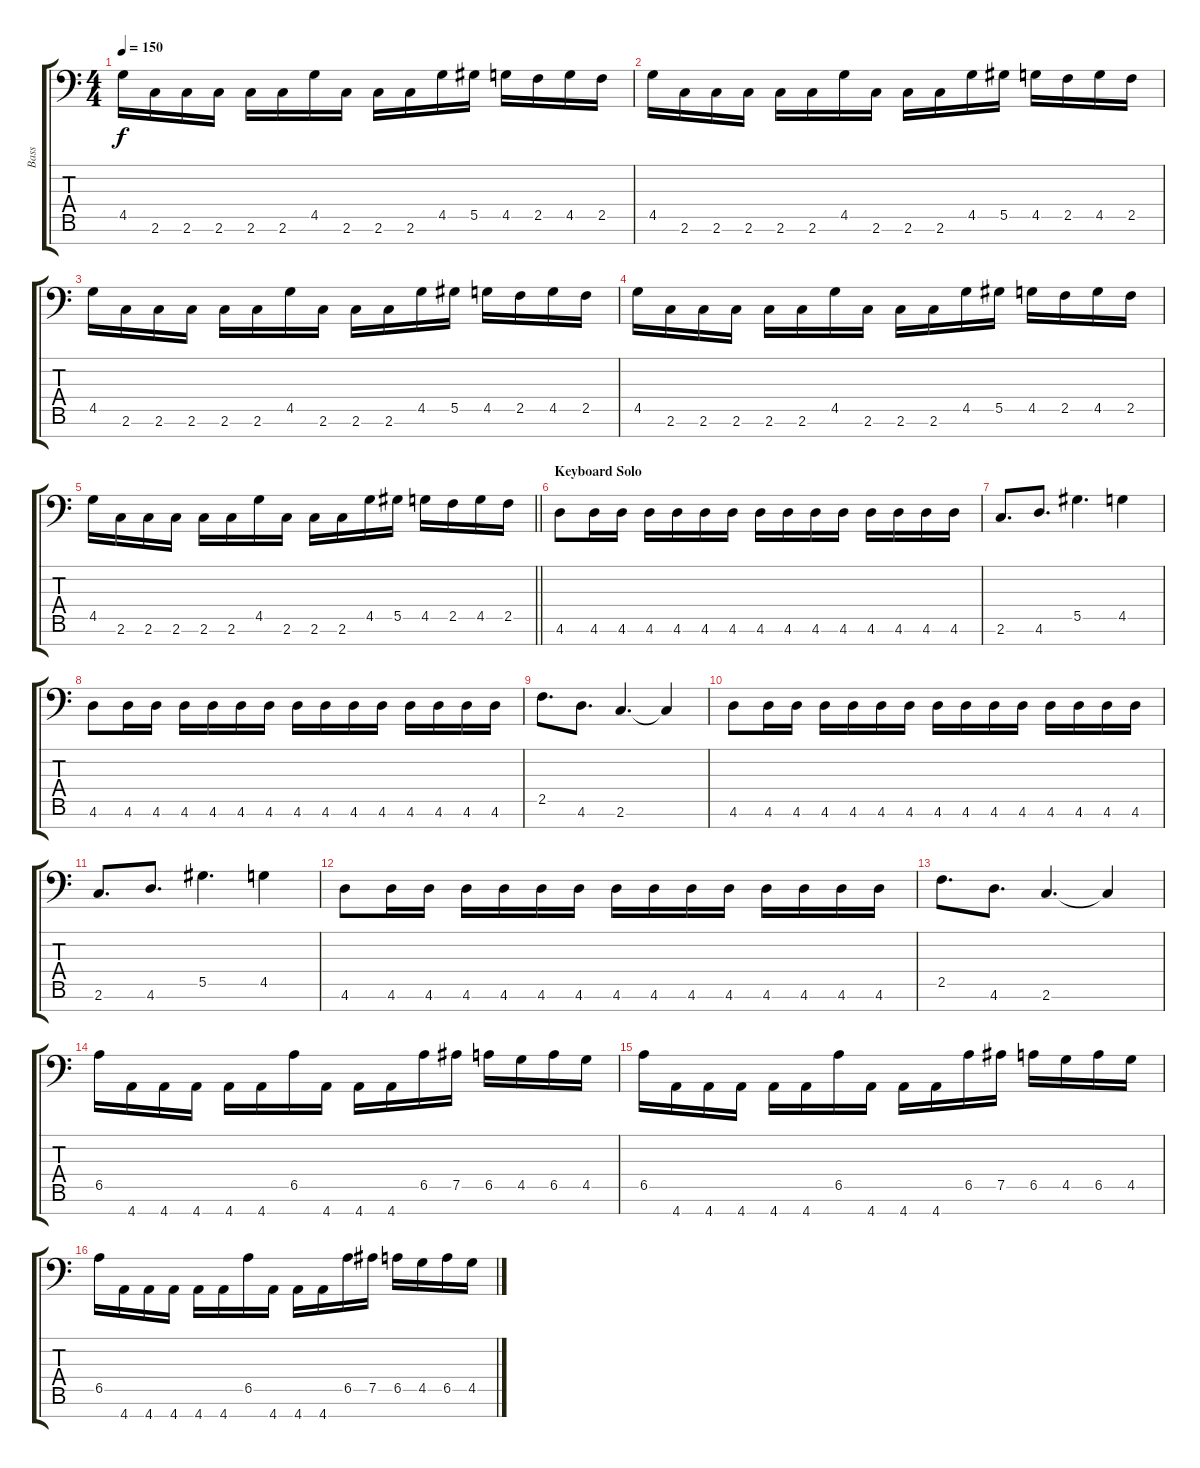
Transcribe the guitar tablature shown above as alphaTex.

\track ("Bass" "Bass") {instrument electricbassfinger}
\staff {score tabs}
\tuning (Bb3 F3 Db3 Ab2 Eb2 Bb1 F1) {hide}
\ts (4 4)
\tempo 150
\clef f4
\ks c
4.5.16{dy f} 2.6.16 2.6.16 2.6.16 2.6.16 2.6.16 4.5.16 2.6.16 2.6.16 2.6.16 4.5.16 5.5.16 4.5.16 2.5.16 4.5.16 2.5.16 |
4.5.16 2.6.16 2.6.16 2.6.16 2.6.16 2.6.16 4.5.16 2.6.16 2.6.16 2.6.16 4.5.16 5.5.16 4.5.16 2.5.16 4.5.16 2.5.16 |
4.5.16 2.6.16 2.6.16 2.6.16 2.6.16 2.6.16 4.5.16 2.6.16 2.6.16 2.6.16 4.5.16 5.5.16 4.5.16 2.5.16 4.5.16 2.5.16 |
4.5.16 2.6.16 2.6.16 2.6.16 2.6.16 2.6.16 4.5.16 2.6.16 2.6.16 2.6.16 4.5.16 5.5.16 4.5.16 2.5.16 4.5.16 2.5.16 |
\barLineRight lightlight
4.5.16 2.6.16 2.6.16 2.6.16 2.6.16 2.6.16 4.5.16 2.6.16 2.6.16 2.6.16 4.5.16 5.5.16 4.5.16 2.5.16 4.5.16 2.5.16 |
\section ("" "Keyboard Solo")
4.6.8 4.6.16 4.6.16 4.6.16 4.6.16 4.6.16 4.6.16 4.6.16 4.6.16 4.6.16 4.6.16 4.6.16 4.6.16 4.6.16 4.6.16 |
2.6.8{d} 4.6.8{d} 5.5.4{d} 4.5.4 |
4.6.8 4.6.16 4.6.16 4.6.16 4.6.16 4.6.16 4.6.16 4.6.16 4.6.16 4.6.16 4.6.16 4.6.16 4.6.16 4.6.16 4.6.16 |
2.5.8{d} 4.6.8{d} 2.6.4{d} 2.6{t}.4 |
4.6.8 4.6.16 4.6.16 4.6.16 4.6.16 4.6.16 4.6.16 4.6.16 4.6.16 4.6.16 4.6.16 4.6.16 4.6.16 4.6.16 4.6.16 |
2.6.8{d} 4.6.8{d} 5.5.4{d} 4.5.4 |
4.6.8 4.6.16 4.6.16 4.6.16 4.6.16 4.6.16 4.6.16 4.6.16 4.6.16 4.6.16 4.6.16 4.6.16 4.6.16 4.6.16 4.6.16 |
2.5.8{d} 4.6.8{d} 2.6.4{d} 2.6{t}.4 |
6.5.16 4.7.16 4.7.16 4.7.16 4.7.16 4.7.16 6.5.16 4.7.16 4.7.16 4.7.16 6.5.16 7.5.16 6.5.16 4.5.16 6.5.16 4.5.16 |
6.5.16 4.7.16 4.7.16 4.7.16 4.7.16 4.7.16 6.5.16 4.7.16 4.7.16 4.7.16 6.5.16 7.5.16 6.5.16 4.5.16 6.5.16 4.5.16 |
6.5.16 4.7.16 4.7.16 4.7.16 4.7.16 4.7.16 6.5.16 4.7.16 4.7.16 4.7.16 6.5.16 7.5.16 6.5.16 4.5.16 6.5.16 4.5.16
